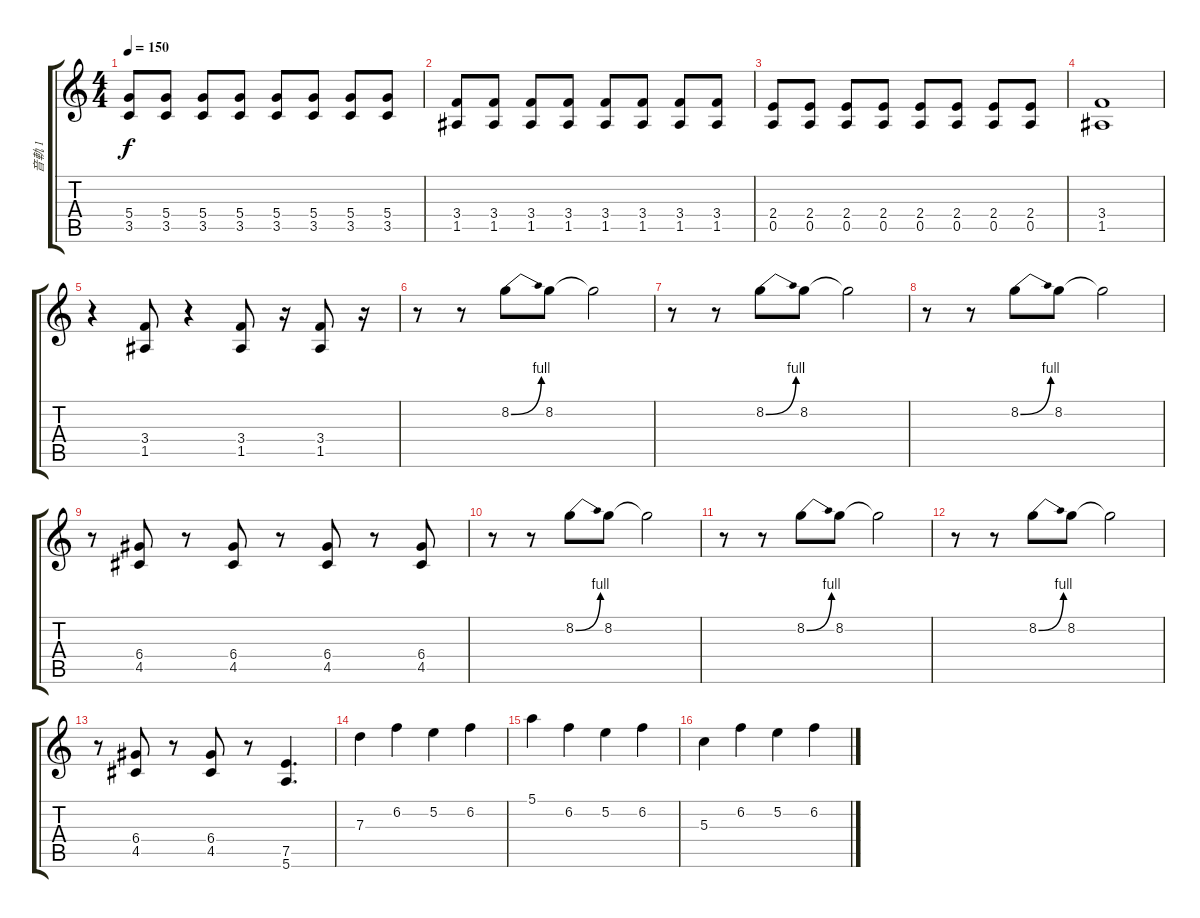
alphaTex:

\track ("音軌 1" "音軌 1") {instrument overdrivenguitar}
\staff {score tabs}
\tuning (E4 B3 G3 D3 A2 E2) {hide}
\ts (4 4)
\tempo 150
\clef g2
\ks c
(5.4 3.5).8{dy f} (5.4 3.5).8 (5.4 3.5).8 (5.4 3.5).8 (5.4 3.5).8 (5.4 3.5).8 (5.4 3.5).8 (5.4 3.5).8 |
(3.4 1.5).8 (3.4 1.5).8 (3.4 1.5).8 (3.4 1.5).8 (3.4 1.5).8 (3.4 1.5).8 (3.4 1.5).8 (3.4 1.5).8 |
(2.4 0.5).8 (2.4 0.5).8 (2.4 0.5).8 (2.4 0.5).8 (2.4 0.5).8 (2.4 0.5).8 (2.4 0.5).8 (2.4 0.5).8 |
(3.4 1.5).1 |
r.4 (3.4 1.5).8 r.4 (3.4 1.5).8 r.16 (3.4 1.5).8 r.16 |
r.8 r.8 8.2{be (bend 0 0 60 4)}.8 8.2.8 8.2{t}.2 |
r.8 r.8 8.2{be (bend 0 0 60 4)}.8 8.2.8 8.2{t}.2 |
r.8 r.8 8.2{be (bend 0 0 60 4)}.8 8.2.8 8.2{t}.2 |
r.8 (6.4 4.5).8 r.8 (6.4 4.5).8 r.8 (6.4 4.5).8 r.8 (6.4 4.5).8 |
r.8 r.8 8.2{be (bend 0 0 60 4)}.8 8.2.8 8.2{t}.2 |
r.8 r.8 8.2{be (bend 0 0 60 4)}.8 8.2.8 8.2{t}.2 |
r.8 r.8 8.2{be (bend 0 0 60 4)}.8 8.2.8 8.2{t}.2 |
r.8 (6.4 4.5).8 r.8 (6.4 4.5).8 r.8 (7.5 5.6).4{d} |
7.3.4 6.2.4 5.2.4 6.2.4 |
5.1.4 6.2.4 5.2.4 6.2.4 |
5.3.4 6.2.4 5.2.4 6.2.4
